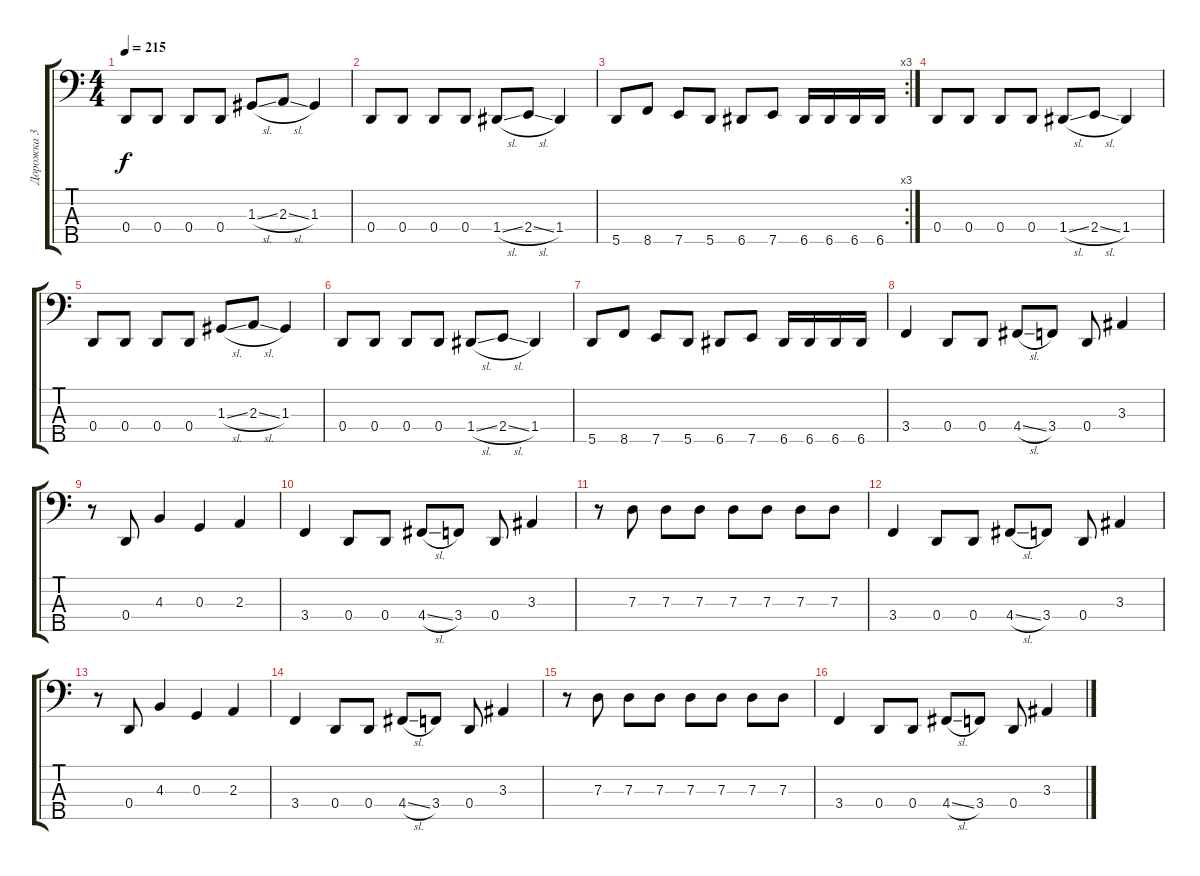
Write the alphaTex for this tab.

\track ("Дорожка 3" "Дорожка 3") {instrument electricbassfinger}
\staff {score tabs}
\tuning (F2 C2 G1 D1 A0) {hide}
\ts (4 4)
\tempo 215
\clef f4
\ks c
0.4.8{dy f} 0.4.8 0.4.8 0.4.8 1.3{sl}.8 2.3{sl}.8 1.3.4 |
0.4.8 0.4.8 0.4.8 0.4.8 1.4{sl}.8 2.4{sl}.8 1.4.4 |
\rc 3
5.5.8 8.5.8 7.5.8 5.5.8 6.5.8 7.5.8 6.5.16 6.5.16 6.5.16 6.5.16 |
0.4.8 0.4.8 0.4.8 0.4.8 1.4{sl}.8 2.4{sl}.8 1.4.4 |
0.4.8 0.4.8 0.4.8 0.4.8 1.3{sl}.8 2.3{sl}.8 1.3.4 |
0.4.8 0.4.8 0.4.8 0.4.8 1.4{sl}.8 2.4{sl}.8 1.4.4 |
5.5.8 8.5.8 7.5.8 5.5.8 6.5.8 7.5.8 6.5.16 6.5.16 6.5.16 6.5.16 |
3.4.4 0.4.8 0.4.8 4.4{sl}.8 3.4.8 0.4.8 3.3.4 |
r.8 0.4.8 4.3.4 0.3.4 2.3.4 |
3.4.4 0.4.8 0.4.8 4.4{sl}.8 3.4.8 0.4.8 3.3.4 |
r.8 7.3.8 7.3.8 7.3.8 7.3.8 7.3.8 7.3.8 7.3.8 |
3.4.4 0.4.8 0.4.8 4.4{sl}.8 3.4.8 0.4.8 3.3.4 |
r.8 0.4.8 4.3.4 0.3.4 2.3.4 |
3.4.4 0.4.8 0.4.8 4.4{sl}.8 3.4.8 0.4.8 3.3.4 |
r.8 7.3.8 7.3.8 7.3.8 7.3.8 7.3.8 7.3.8 7.3.8 |
3.4.4 0.4.8 0.4.8 4.4{sl}.8 3.4.8 0.4.8 3.3.4
